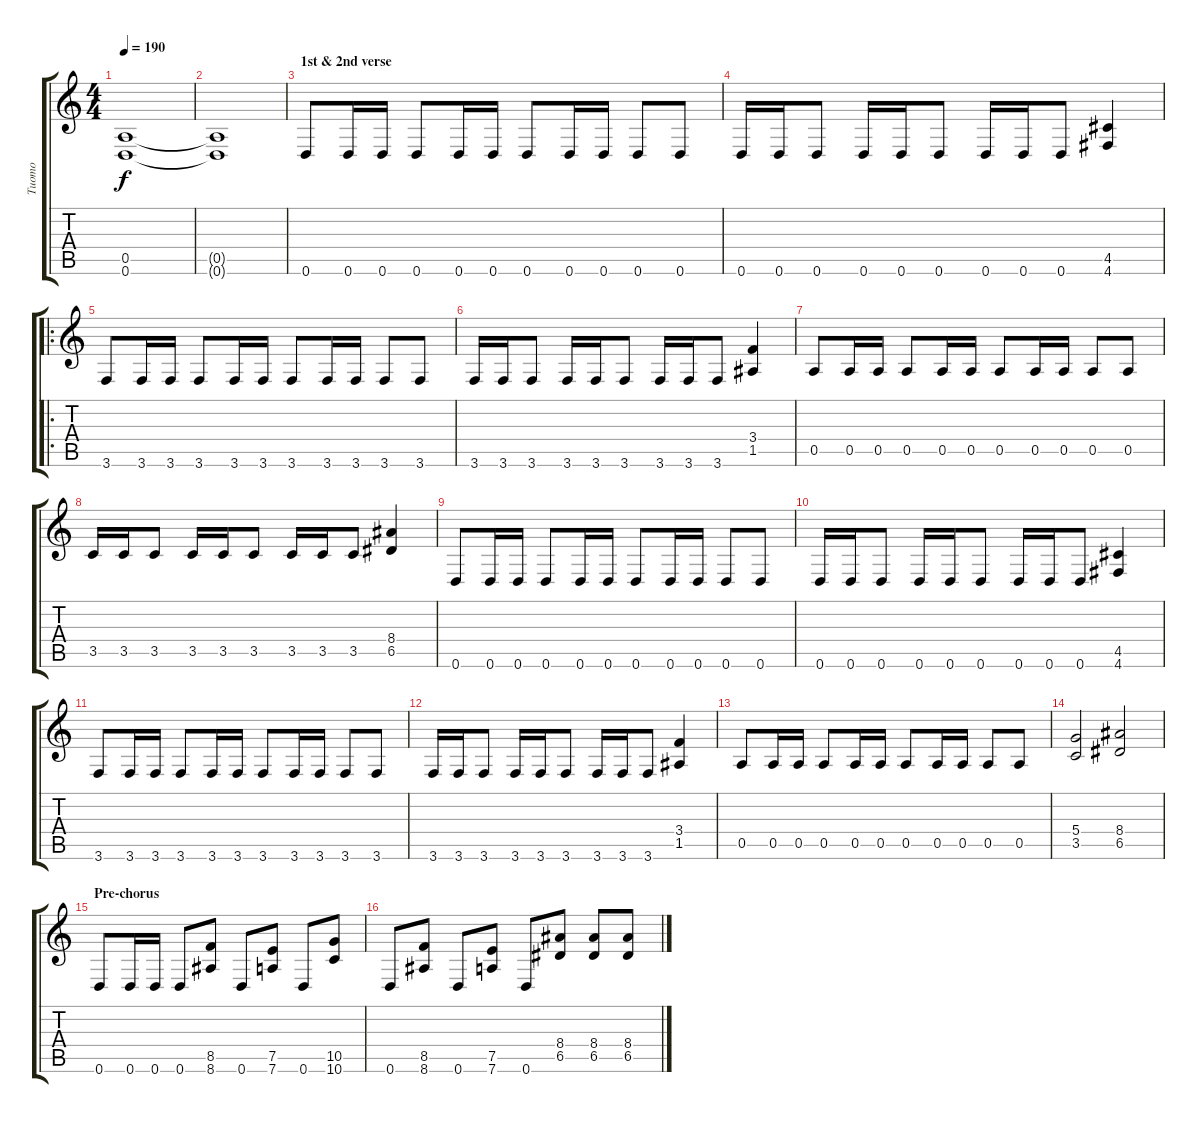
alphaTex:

\track ("Tuomo" "Tuomo") {instrument distortionguitar}
\staff {score tabs}
\tuning (E4 B3 G3 D3 A2 D2) {hide}
\ts (4 4)
\tempo 190
\clef g2
\ks c
(0.5 0.6).1{dy f} |
(0.5{t} 0.6{t}).1 |
\section ("" "1st & 2nd verse")
0.6.8 0.6.16 0.6.16 0.6.8 0.6.16 0.6.16 0.6.8 0.6.16 0.6.16 0.6.8 0.6.8 |
0.6.16 0.6.16 0.6.8 0.6.16 0.6.16 0.6.8 0.6.16 0.6.16 0.6.8 (4.5 4.6).4 |
\ro
3.6.8 3.6.16 3.6.16 3.6.8 3.6.16 3.6.16 3.6.8 3.6.16 3.6.16 3.6.8 3.6.8 |
3.6.16 3.6.16 3.6.8 3.6.16 3.6.16 3.6.8 3.6.16 3.6.16 3.6.8 (3.4 1.5).4 |
0.5.8 0.5.16 0.5.16 0.5.8 0.5.16 0.5.16 0.5.8 0.5.16 0.5.16 0.5.8 0.5.8 |
3.5.16 3.5.16 3.5.8 3.5.16 3.5.16 3.5.8 3.5.16 3.5.16 3.5.8 (8.4 6.5).4 |
0.6.8 0.6.16 0.6.16 0.6.8 0.6.16 0.6.16 0.6.8 0.6.16 0.6.16 0.6.8 0.6.8 |
0.6.16 0.6.16 0.6.8 0.6.16 0.6.16 0.6.8 0.6.16 0.6.16 0.6.8 (4.5 4.6).4 |
3.6.8 3.6.16 3.6.16 3.6.8 3.6.16 3.6.16 3.6.8 3.6.16 3.6.16 3.6.8 3.6.8 |
3.6.16 3.6.16 3.6.8 3.6.16 3.6.16 3.6.8 3.6.16 3.6.16 3.6.8 (3.4 1.5).4 |
0.5.8 0.5.16 0.5.16 0.5.8 0.5.16 0.5.16 0.5.8 0.5.16 0.5.16 0.5.8 0.5.8 |
(5.4 3.5).2 (8.4 6.5).2 |
\section ("" "Pre-chorus")
0.6.8 0.6.16 0.6.16 0.6.8 (8.5 8.6).8 0.6.8 (7.5 7.6).8 0.6.8 (10.5 10.6).8 |
0.6.8 (8.5 8.6).8 0.6.8 (7.5 7.6).8 0.6.8 (8.4 6.5).8 (8.4 6.5).8 (8.4 6.5).8
